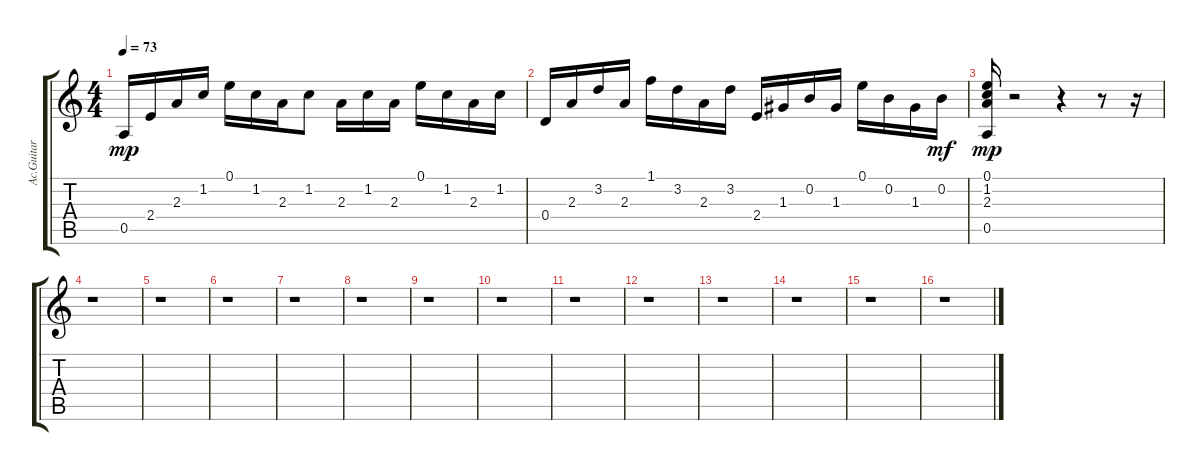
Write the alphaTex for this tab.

\track ("Ac.Guitar" "Ac.Guitar") {instrument acousticguitarsteel}
\staff {score tabs}
\tuning (E4 B3 G3 D3 A2 E2) {hide}
\ts (4 4)
\tempo 73
\clef g2
\ks c
0.5.16{dy mp} 2.4.16 2.3.16 1.2.16 0.1.16 1.2.16 2.3.16 1.2.8 2.3.16 1.2.16 2.3.16 0.1.16 1.2.16 2.3.16 1.2.16 |
0.4.16 2.3.16 3.2.16 2.3.16 1.1.16 3.2.16 2.3.16 3.2.16 2.4.16 1.3.16 0.2.16 1.3.16 0.1.16 0.2.16 1.3.16 0.2.16{dy mf} |
(0.1 1.2 2.3 0.5).16{dy mp} r.2 r.4 r.8 r.16 |
r.1 |
r.1 |
r.1 |
r.1 |
r.1 |
r.1 |
r.1 |
r.1 |
r.1 |
r.1 |
r.1 |
r.1 |
r.1
